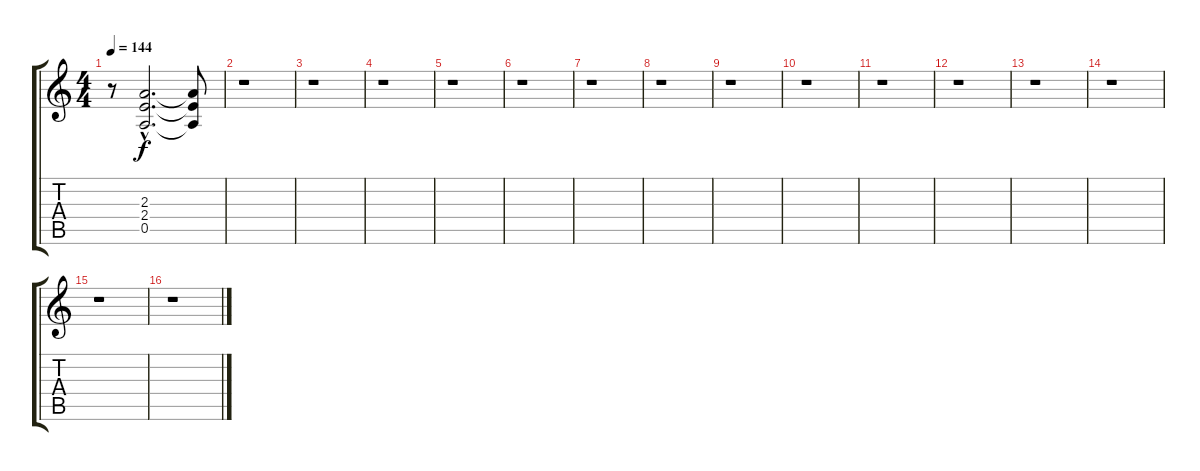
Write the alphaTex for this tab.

\track "" {instrument overdrivenguitar}
\staff {score tabs}
\tuning (E4 B3 G3 D3 A2 E2) {hide}
\ts (4 4)
\tempo 144
\clef g2
\ks c
r.8{dy f} (2.3{hac} 2.4{hac} 0.5{hac}).2{d} (2.3{t} 2.4{t} 0.5{t}).8 |
r.1 |
r.1 |
r.1 |
r.1 |
r.1 |
r.1 |
r.1 |
r.1 |
r.1 |
r.1 |
r.1 |
r.1 |
r.1 |
r.1 |
r.1
